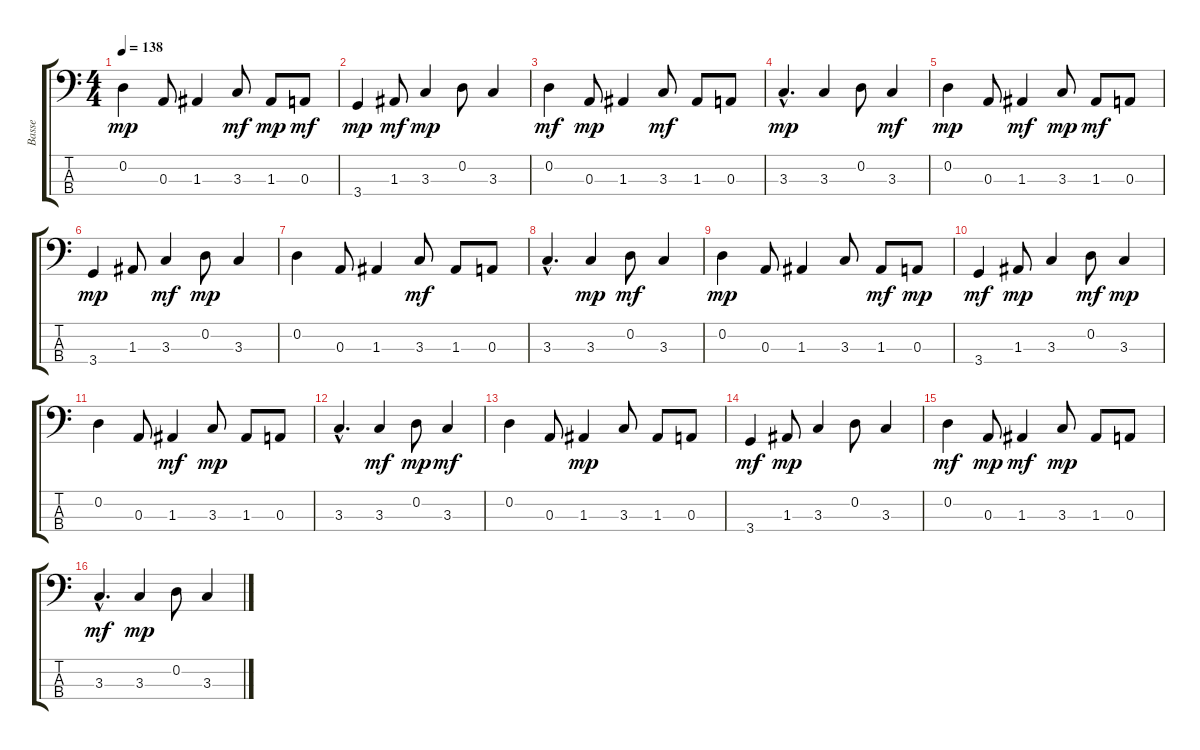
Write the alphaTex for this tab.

\track ("Basse" "Basse") {instrument electricbassfinger}
\staff {score tabs}
\tuning (G2 D2 A1 E1) {hide}
\ts (4 4)
\tempo 138
\clef f4
\ks c
0.2.4{dy mp} 0.3.8 1.3.4 3.3.8{dy mf} 1.3.8{dy mp} 0.3.8{dy mf} |
3.4.4{dy mp} 1.3.8{dy mf} 3.3.4{dy mp} 0.2.8 3.3.4 |
0.2.4{dy mf} 0.3.8{dy mp} 1.3.4 3.3.8{dy mf} 1.3.8 0.3.8 |
3.3{hac}.4{d dy mp} 3.3.4 0.2.8 3.3.4{dy mf} |
0.2.4{dy mp} 0.3.8 1.3.4{dy mf} 3.3.8{dy mp} 1.3.8{dy mf} 0.3.8 |
3.4.4{dy mp} 1.3.8 3.3.4{dy mf} 0.2.8{dy mp} 3.3.4 |
0.2.4 0.3.8 1.3.4 3.3.8{dy mf} 1.3.8 0.3.8 |
3.3{hac}.4{d} 3.3.4{dy mp} 0.2.8{dy mf} 3.3.4 |
0.2.4{dy mp} 0.3.8 1.3.4 3.3.8 1.3.8{dy mf} 0.3.8{dy mp} |
3.4.4{dy mf} 1.3.8{dy mp} 3.3.4 0.2.8{dy mf} 3.3.4{dy mp} |
0.2.4 0.3.8 1.3.4{dy mf} 3.3.8{dy mp} 1.3.8 0.3.8 |
3.3{hac}.4{d} 3.3.4{dy mf} 0.2.8{dy mp} 3.3.4{dy mf} |
0.2.4 0.3.8 1.3.4{dy mp} 3.3.8 1.3.8 0.3.8 |
3.4.4{dy mf} 1.3.8{dy mp} 3.3.4 0.2.8 3.3.4 |
0.2.4{dy mf} 0.3.8{dy mp} 1.3.4{dy mf} 3.3.8{dy mp} 1.3.8 0.3.8 |
3.3{hac}.4{d dy mf} 3.3.4{dy mp} 0.2.8 3.3.4
